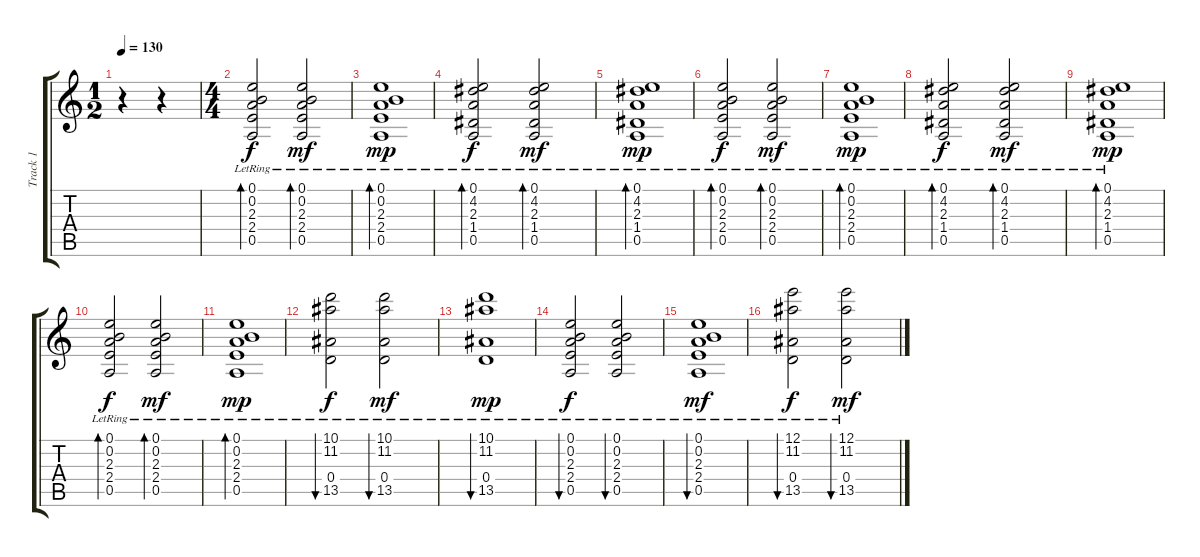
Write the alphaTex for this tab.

\track ("Track 1" "Track 1") {instrument acousticguitarsteel}
\staff {score tabs}
\tuning (E4 B3 G3 D3 A2 E2) {hide}
\ts (1 2)
\tempo 130
\clef g2
\ks c
r.4{dy f instrument acousticguitarsteel} r.4 |
\ts (4 4)
(0.1{lr} 0.2{lr} 2.3{lr} 2.4{lr} 0.5{lr}).2{bd 240} (0.1{lr} 0.2{lr} 2.3{lr} 2.4{lr} 0.5{lr}).2{bd 120 dy mf} |
(0.1{lr} 0.2{lr} 2.3{lr} 2.4{lr} 0.5{lr}).1{bd 60 dy mp} |
(0.1{lr} 4.2{lr} 2.3{lr} 1.4{lr} 0.5{lr}).2{bd 240 dy f} (0.1{lr} 4.2{lr} 2.3{lr} 1.4{lr} 0.5{lr}).2{bd 240 dy mf} |
(0.1{lr} 4.2{lr} 2.3{lr} 1.4{lr} 0.5{lr}).1{bd 120 dy mp} |
(0.1{lr} 0.2{lr} 2.3{lr} 2.4{lr} 0.5{lr}).2{bd 240 dy f} (0.1{lr} 0.2{lr} 2.3{lr} 2.4{lr} 0.5{lr}).2{bd 120 dy mf} |
(0.1{lr} 0.2{lr} 2.3{lr} 2.4{lr} 0.5{lr}).1{bd 60 dy mp} |
(0.1{lr} 4.2{lr} 2.3{lr} 1.4{lr} 0.5{lr}).2{bd 240 dy f} (0.1{lr} 4.2{lr} 2.3{lr} 1.4{lr} 0.5{lr}).2{bd 240 dy mf} |
(0.1{lr} 4.2{lr} 2.3{lr} 1.4{lr} 0.5{lr}).1{bd 120 dy mp} |
(0.1{lr} 0.2{lr} 2.3{lr} 2.4{lr} 0.5{lr}).2{bd 240 dy f} (0.1{lr} 0.2{lr} 2.3{lr} 2.4{lr} 0.5{lr}).2{bd 120 dy mf} |
(0.1{lr} 0.2{lr} 2.3{lr} 2.4{lr} 0.5{lr}).1{bd 60 dy mp} |
(10.1{lr} 11.2{lr} 0.4{lr} 13.5{lr}).2{bu 240 dy f} (10.1{lr} 11.2{lr} 0.4{lr} 13.5{lr}).2{bu 60 dy mf} |
(10.1{lr} 11.2{lr} 0.4{lr} 13.5{lr}).1{bu 240 dy mp} |
(0.1{lr} 0.2{lr} 2.3{lr} 2.4{lr} 0.5{lr}).2{bu 240 dy f} (0.1{lr} 0.2{lr} 2.3{lr} 2.4{lr} 0.5{lr}).2{bu 120} |
(0.1{lr} 0.2{lr} 2.3{lr} 2.4{lr} 0.5{lr}).1{bu 60 dy mf} |
(12.1{lr} 11.2{lr} 0.4{lr} 13.5{lr}).2{bu 240 dy f} (12.1{lr} 11.2{lr} 0.4{lr} 13.5{lr}).2{bu 60 dy mf}
